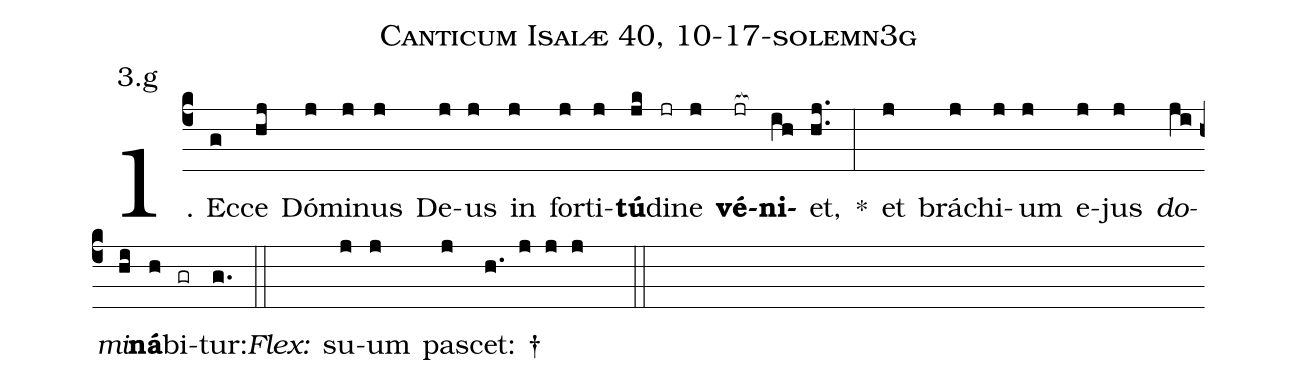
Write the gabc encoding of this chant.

name: Canticum Isaiæ 40, 10-17-solemn3g;
annotation: 3.g;
%%
(c4)1. Ec(g)ce(hj) Dó(j)mi(j)nus(j) De(j)us(j) in(j) for(j)ti(j)<b>tú</b>(jk)di(jr)ne(j) <b>vé</b>(jr[ocb:1{])<b>ni</b>(ih[ocb:0}])et,(hj..) *(:) et(j) brá(j)chi(j)um(j) e(j)jus(j) <i>do</i>(ji)<i>mi</i>(hi)<b>ná</b>(h)bi(gr)tur:(g.) (::)
<i>Flex:</i>()  su(j)um(j) pa(j)scet: †(h. j j j  ::)
